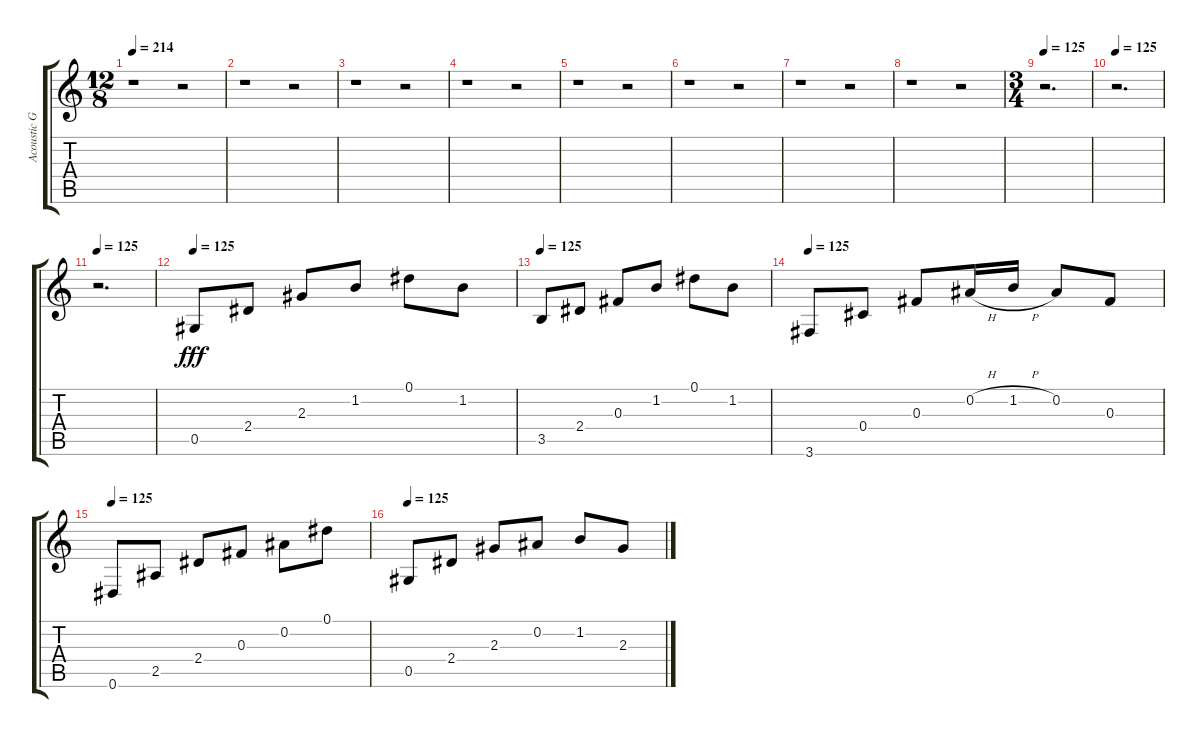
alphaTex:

\track ("Acoustic Guitar" "Acoustic G") {instrument acousticguitarnylon}
\staff {score tabs}
\tuning (Eb4 Bb3 Gb3 Db3 Ab2 Eb2) {hide}
\ts (12 8)
\tempo 214
\clef g2
\ks c
r.1{dy fff} r.2 |
r.1 r.2 |
r.1 r.2 |
r.1 r.2 |
r.1 r.2 |
r.1 r.2 |
r.1 r.2 |
r.1 r.2 |
\ts (3 4)
\tempo 125
r.2{d} |
\tempo 125
r.2{d} |
\tempo 125
r.2{d} |
\tempo 125
0.5.8{balance 8} 2.4.8 2.3.8 1.2.8 0.1.8 1.2.8 |
\tempo 125
3.5.8 2.4.8 0.3.8 1.2.8 0.1.8 1.2.8 |
\tempo 125
3.6.8 0.4.8 0.3.8 0.2{h}.16 1.2{h}.16 0.2.8 0.3.8 |
\tempo 125
0.6.8 2.5.8 2.4.8 0.3.8 0.2.8 0.1.8 |
\tempo 125
0.5.8 2.4.8 2.3.8 0.2.8 1.2.8 2.3.8
